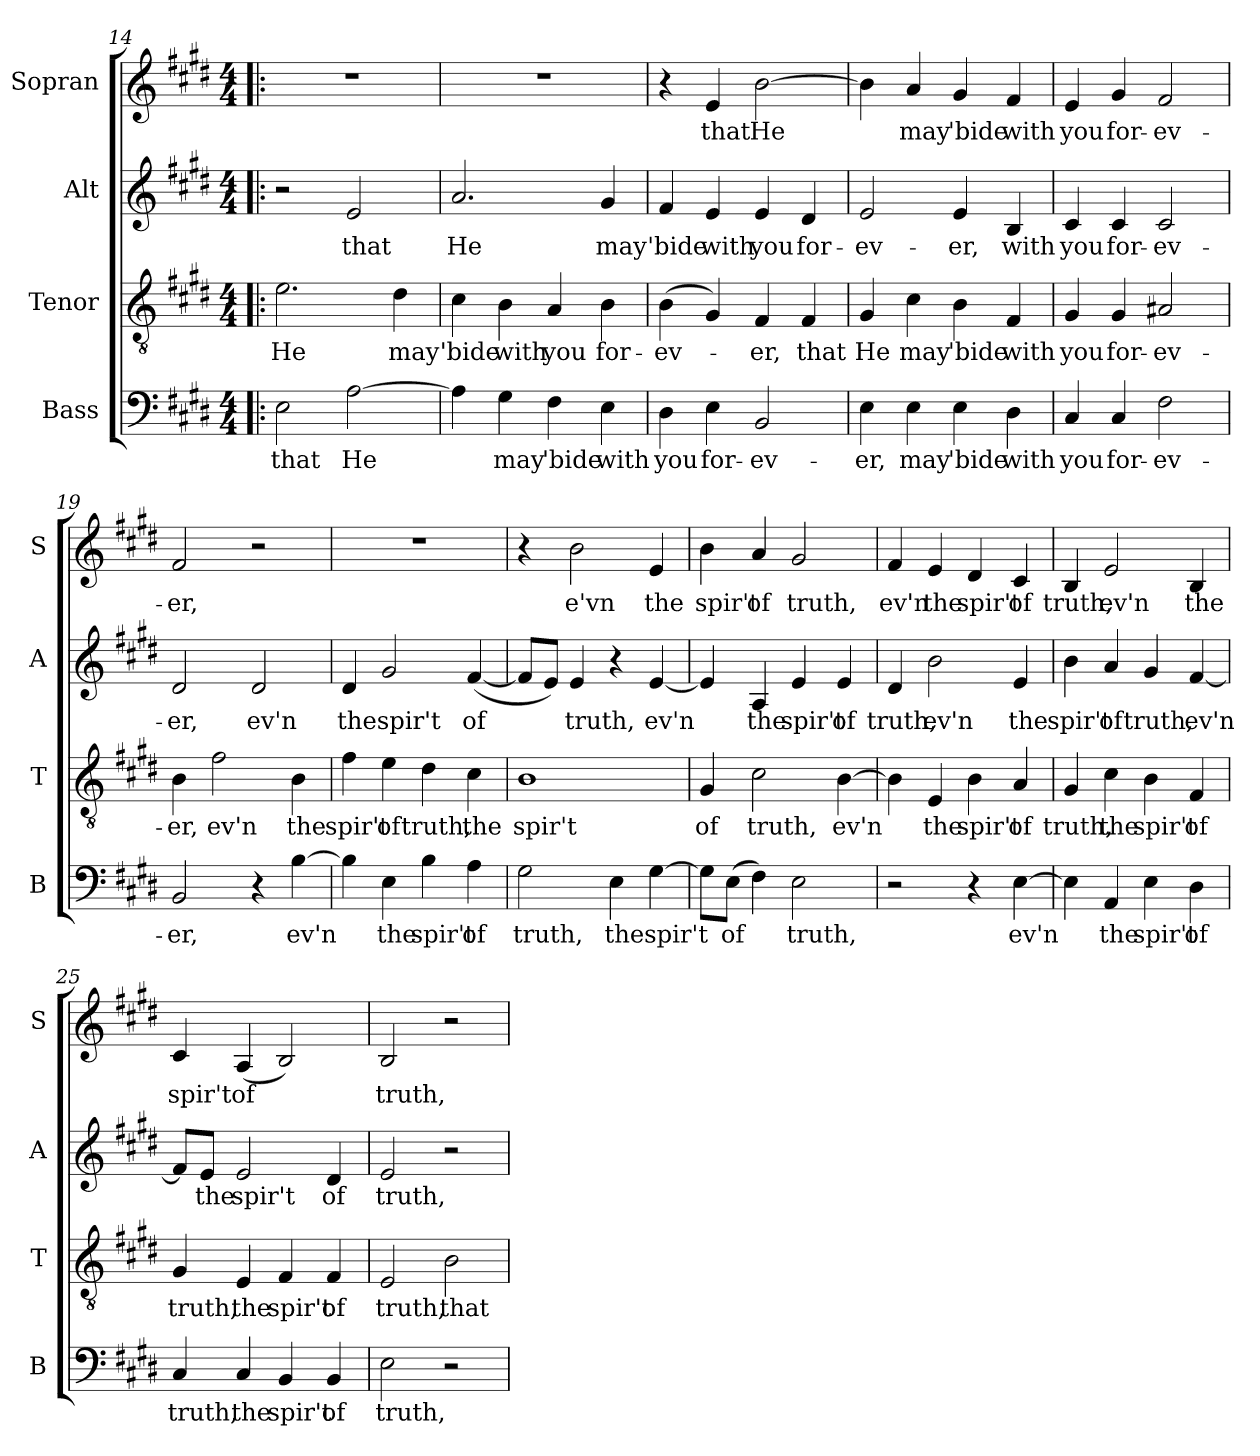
**kern	**text	**kern	**text	**kern	**text	**kern	**text
*part4	*part4	*part3	*part3	*part2	*part2	*part1	*part1
*staff4	*staff4	*staff3	*staff3	*staff2	*staff2	*staff1	*staff1
*I"Bass	*	*I"Tenor	*	*I"Alt	*	*I"Sopran	*
*I'B	*	*I'T	*	*I'A	*	*I'S	*
*clefF4	*	*clefGv2	*	*clefG2	*	*clefG2	*
*k[f#c#g#d#]	*	*k[f#c#g#d#]	*	*k[f#c#g#d#]	*	*k[f#c#g#d#]	*
*E:	*	*E:	*	*E:	*	*E:	*
*M4/4	*	*M4/4	*	*M4/4	*	*M4/4	*
=14!|:	=14!|:	=14!|:	=14!|:	=14!|:	=14!|:	=14!|:	=14!|:
!	!LO:LY:b	!	!LO:LY:b	!	!	!	!
2E\	that	2.e\	He	2r	.	1r	.
!	!LO:LY:b	!	!	!	!LO:LY:b	!	!
[2A\	He	.	.	2e/	that	.	.
!	!	!	!LO:LY:b	!	!	!	!
.	.	4d#\	may	.	.	.	.
=15	=15	=15	=15	=15	=15	=15	=15
!	!	!	!LO:LY:b	!	!LO:LY:b	!	!
4A\]	.	4c#\	'bide	2.a/	He	1r	.
!	!LO:LY:b	!	!LO:LY:b	!	!	!	!
4G#\	may	4B\	with	.	.	.	.
!	!LO:LY:b	!	!LO:LY:b	!	!	!	!
4F#\	'bide	4A/	you	.	.	.	.
!	!LO:LY:b	!	!LO:LY:b	!	!LO:LY:b	!	!
4E\	with	4B\	for-	4g#/	may	.	.
!!LO:LB:g=z
=16	=16	=16	=16	=16	=16	=16	=16
!	!LO:LY:b	!	!LO:LY:b	!	!LO:LY:b	!	!
4D#\	you	(>4B\	-ev-	4f#/	'bide	4r	.
!	!LO:LY:b	!	!	!	!LO:LY:b	!	!LO:LY:b
4E\	for-	4G#/)	.	4e/	with	4e/	that
!	!LO:LY:b	!	!LO:LY:b	!	!LO:LY:b	!	!LO:LY:b
2BB/	-ev-	4F#/	-er,	4e/	you	[2b\	He
!	!	!	!LO:LY:b	!	!LO:LY:b	!	!
.	.	4F#/	that	4d#/	for-	.	.
=17	=17	=17	=17	=17	=17	=17	=17
!	!LO:LY:b	!	!LO:LY:b	!	!LO:LY:b	!	!
4E\	-er,	4G#/	He	2e/	-ev-	4b\]	.
!	!LO:LY:b	!	!LO:LY:b	!	!	!	!LO:LY:b
4E\	may	4c#\	may	.	.	4a/	may
!	!LO:LY:b	!	!LO:LY:b	!	!LO:LY:b	!	!LO:LY:b
4E\	'bide	4B\	'bide	4e/	-er,	4g#/	'bide
!	!LO:LY:b	!	!LO:LY:b	!	!LO:LY:b	!	!LO:LY:b
4D#\	with	4F#/	with	4B/	with	4f#/	with
=18	=18	=18	=18	=18	=18	=18	=18
!	!LO:LY:b	!	!LO:LY:b	!	!LO:LY:b	!	!LO:LY:b
4C#/	you	4G#/	you	4c#/	you	4e/	you
!	!LO:LY:b	!	!LO:LY:b	!	!LO:LY:b	!	!LO:LY:b
4C#/	for-	4G#/	for-	4c#/	for-	4g#/	for-
!	!LO:LY:b	!	!LO:LY:b	!	!LO:LY:b	!	!LO:LY:b
2F#\	-ev-	2A#X/	-ev-	2c#/	-ev-	2f#/	-ev-
=19	=19	=19	=19	=19	=19	=19	=19
!	!LO:LY:b	!	!LO:LY:b	!	!LO:LY:b	!	!LO:LY:b
2BB/	-er,	4B\	-er,	2d#/	-er,	2f#/	-er,
!	!	!	!LO:LY:b	!	!	!	!
.	.	2f#\	ev'n	.	.	.	.
!	!	!	!	!	!LO:LY:b	!	!
4r	.	.	.	2d#/	ev'n	2r	.
!	!LO:LY:b	!	!LO:LY:b	!	!	!	!
[4B\	ev'n	4B\	the	.	.	.	.
=20	=20	=20	=20	=20	=20	=20	=20
!	!	!	!LO:LY:b	!	!LO:LY:b	!	!
4B\]	.	4f#\	spir't	4d#/	the	1r	.
!	!LO:LY:b	!	!LO:LY:b	!	!LO:LY:b	!	!
4E\	the	4e\	of	2g#/	spir't	.	.
!	!LO:LY:b	!	!LO:LY:b	!	!	!	!
4B\	spir't	4d#\	truth,	.	.	.	.
!	!LO:LY:b	!	!LO:LY:b	!	!LO:LY:b	!	!
4A\	of	4c#\	the	(<[4f#/	of	.	.
!!LO:LB:g=z
=21	=21	=21	=21	=21	=21	=21	=21
!	!LO:LY:b	!	!LO:LY:b	!	!	!	!
2G#\	truth,	1B	spir't	8f#/L]	.	4r	.
.	.	.	.	8e/J)	.	.	.
!	!	!	!	!	!LO:LY:b	!	!LO:LY:b
.	.	.	.	4e/	truth,	2b\	e'vn
!	!LO:LY:b	!	!	!	!	!	!
4E\	the	.	.	4r	.	.	.
!	!LO:LY:b	!	!	!	!LO:LY:b	!	!LO:LY:b
[4G#\	spir't	.	.	[4e/	ev'n	4e/	the
=22	=22	=22	=22	=22	=22	=22	=22
!	!	!	!LO:LY:b	!	!	!	!LO:LY:b
8G#\L]	.	4G#/	of	4e/]	.	4b\	spir't
!	!LO:LY:b	!	!	!	!	!	!
(>8E\J	of	.	.	.	.	.	.
!	!	!	!LO:LY:b	!	!LO:LY:b	!	!LO:LY:b
4F#\)	.	2c#\	truth,	4A/	the	4a/	of
!	!LO:LY:b	!	!	!	!LO:LY:b	!	!LO:LY:b
2E\	truth,	.	.	4e/	spir't	2g#/	truth,
!	!	!	!LO:LY:b	!	!LO:LY:b	!	!
.	.	[4B\	ev'n	4e/	of	.	.
=23	=23	=23	=23	=23	=23	=23	=23
!	!	!	!	!	!LO:LY:b	!	!LO:LY:b
2r	.	4B\]	.	4d#/	truth,	4f#/	ev'n
!	!	!	!LO:LY:b	!	!LO:LY:b	!	!LO:LY:b
.	.	4E/	the	2b\	ev'n	4e/	the
!	!	!	!LO:LY:b	!	!	!	!LO:LY:b
4r	.	4B\	spir't	.	.	4d#/	spir't
!	!LO:LY:b	!	!LO:LY:b	!	!LO:LY:b	!	!LO:LY:b
[4E\	ev'n	4A/	of	4e/	the	4c#/	of
=24	=24	=24	=24	=24	=24	=24	=24
!	!	!	!LO:LY:b	!	!LO:LY:b	!	!LO:LY:b
4E\]	.	4G#/	truth,	4b\	spir't	4B/	truth,
!	!LO:LY:b	!	!LO:LY:b	!	!LO:LY:b	!	!LO:LY:b
4AA/	the	4c#\	the	4a/	of	2e/	ev'n
!	!LO:LY:b	!	!LO:LY:b	!	!LO:LY:b	!	!
4E\	spir't	4B\	spir't	4g#/	truth,	.	.
!	!LO:LY:b	!	!LO:LY:b	!	!LO:LY:b	!	!LO:LY:b
4D#\	of	4F#/	of	[4f#/	ev'n	4B/	the
!!LO:PB:g=z
=25	=25	=25	=25	=25	=25	=25	=25
!	!LO:LY:b	!	!LO:LY:b	!	!	!	!LO:LY:b
4C#/	truth,	4G#/	truth,	8f#/L]	.	4c#/	spir't
!	!	!	!	!	!LO:LY:b	!	!
.	.	.	.	8e/J	the	.	.
!	!LO:LY:b	!	!LO:LY:b	!	!LO:LY:b	!	!LO:LY:b
4C#/	the	4E/	the	2e/	spir't	(<4A/	of
!	!LO:LY:b	!	!LO:LY:b	!	!	!	!
4BB/	spir't	4F#/	spir't	.	.	2B/)	.
!	!LO:LY:b	!	!LO:LY:b	!	!LO:LY:b	!	!
4BB/	of	4F#/	of	4d#/	of	.	.
=26	=26	=26	=26	=26	=26	=26	=26
!	!LO:LY:b	!	!LO:LY:b	!	!LO:LY:b	!	!LO:LY:b
2E\	truth,	2E/	truth,	2e/	truth,	2B/	truth,
!	!	!	!LO:LY:b	!	!	!	!
2r	.	2B\	that	2r	.	2r	.
=	=	=	=	=	=	=	=
*-	*-	*-	*-	*-	*-	*-	*-
